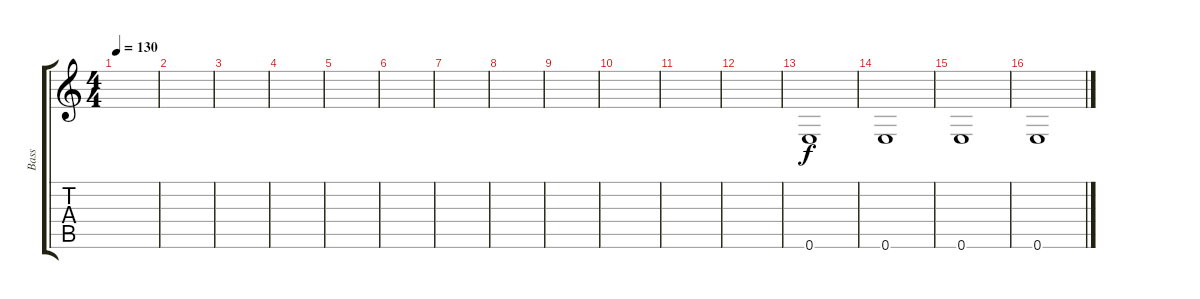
\track ("Bass" "Bass") {instrument electricbassfinger}
\staff {score tabs}
\tuning (E4 B3 G3 D3 A2 E2) {hide}
\ts (4 4)
\tempo 130
\clef g2
\ks c
|
|
|
|
|
|
|
|
|
|
|
|
0.6.1 |
0.6.1 |
0.6.1 |
0.6.1
